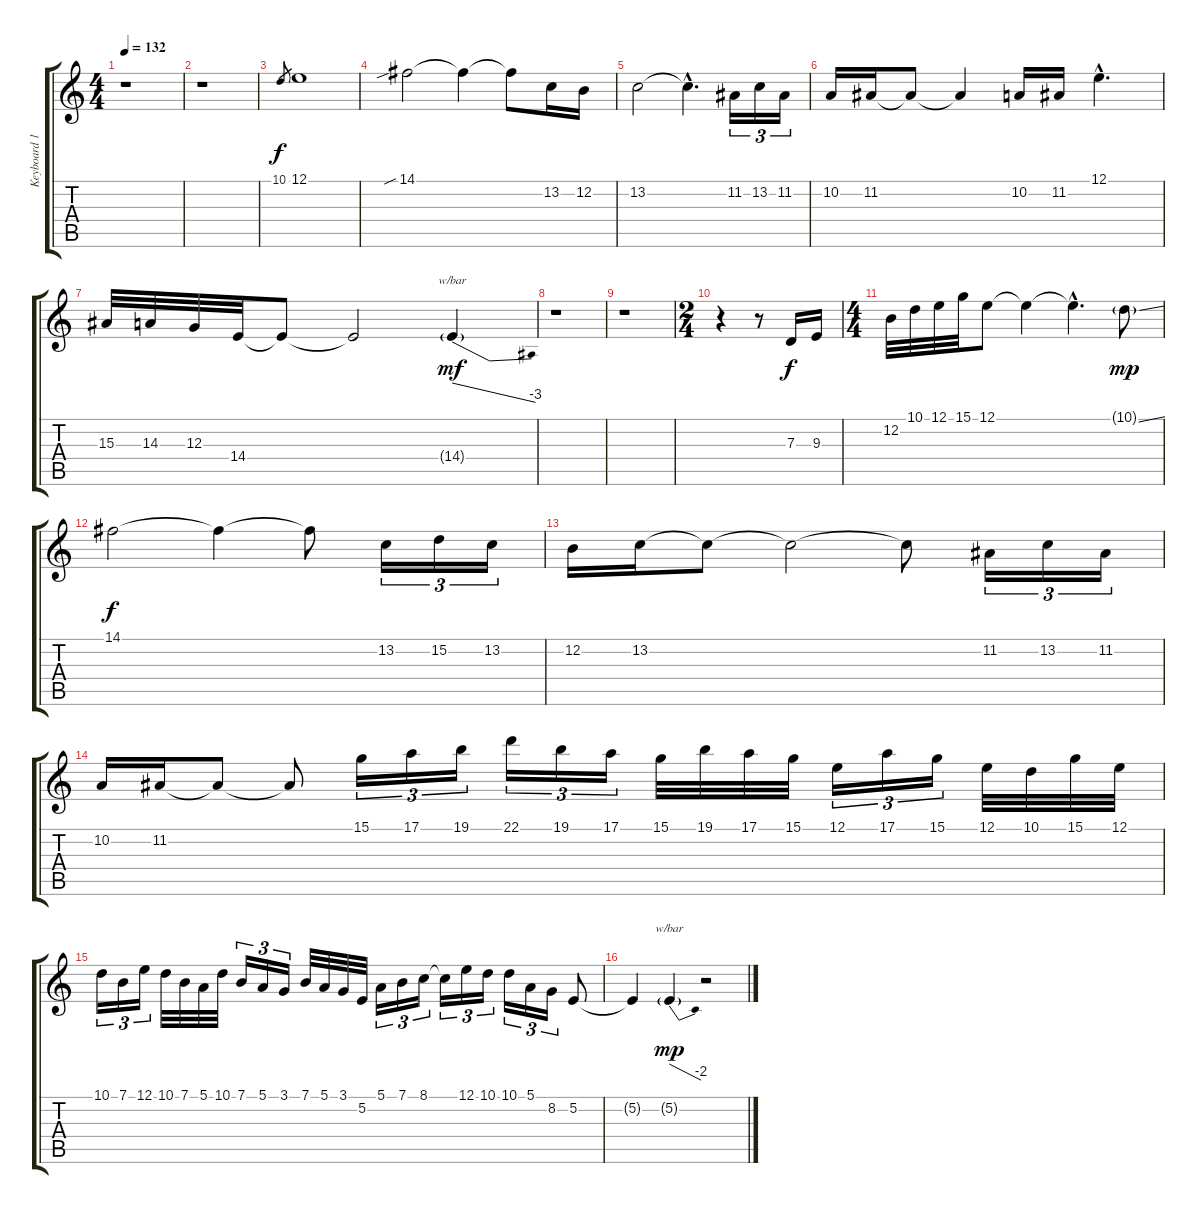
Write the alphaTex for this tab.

\track ("Keyboard 1" "Keyboard 1") {instrument reedorgan}
\staff {score tabs}
\tuning (E4 B3 G3 D3 A2 E2) {hide}
\ts (4 4)
\tempo 132
\clef g2
\ks c
r.1{dy f instrument reedorgan} |
r.1 |
10.1.8{gr} 12.1.1 |
14.1{sib}.2 14.1{t}.4 14.1{t}.8 13.2.16 12.2.16 |
13.2.2 13.2{hac t}.4{d} 11.2.16{tu (3 2)} 13.2.16{tu (3 2)} 11.2.16{tu (3 2)} |
10.2.16 11.2.16 11.2{t}.8 11.2{t}.4 10.2.16 11.2.16 12.1{hac}.4{d} |
15.3.32 14.3.32 12.3.32 14.4.32 14.4{t}.8 14.4{t}.2 14.4{g}.4{tbe (dive default 0 0 60 -12) dy mf} |
r.1 |
r.1 |
\ts (2 4)
r.4 r.8 7.3.16{dy f} 9.3.16 |
\ts (4 4)
12.2.32 10.1.32 12.1.32 15.1.32 12.1.8 12.1{t}.4 12.1{hac t}.4{d} 10.1{ss g}.8{dy mp} |
14.1.2{dy f} 14.1{t}.4 14.1{t}.8 13.2.16{tu (3 2)} 15.2.16{tu (3 2)} 13.2.16{tu (3 2)} |
12.2.16 13.2.16 13.2{t}.8 13.2{t}.2 13.2{t}.8 11.2.16{tu (3 2)} 13.2.16{tu (3 2)} 11.2.16{tu (3 2)} |
10.2.16 11.2.16 11.2{t}.8 11.2{t}.8 15.1.16{tu (3 2)} 17.1.16{tu (3 2)} 19.1.16{tu (3 2)} 22.1.16{tu (3 2)} 19.1.16{tu (3 2)} 17.1.16{tu (3 2)} 15.1.32 19.1.32 17.1.32 15.1.32 12.1.16{tu (3 2)} 17.1.16{tu (3 2)} 15.1.16{tu (3 2)} 12.1.32 10.1.32 15.1.32 12.1.32 |
10.1.16{tu (3 2)} 7.1.16{tu (3 2)} 12.1.16{tu (3 2)} 10.1.32 7.1.32 5.1.32 10.1.32 7.1.16{tu (3 2)} 5.1.16{tu (3 2)} 3.1.16{tu (3 2)} 7.1.32 5.1.32 3.1.32 5.2.32 5.1.16{tu (3 2)} 7.1.16{tu (3 2)} 8.1.16{tu (3 2)} 8.1{t}.16{tu (3 2)} 12.1.16{tu (3 2)} 10.1.16{tu (3 2)} 10.1.16{tu (3 2)} 5.1.16{tu (3 2)} 8.2.16{tu (3 2)} 5.2.8 |
5.2{t}.4 5.2{g}.4{tbe (dive default 0 0 60 -8) dy mp} r.2
